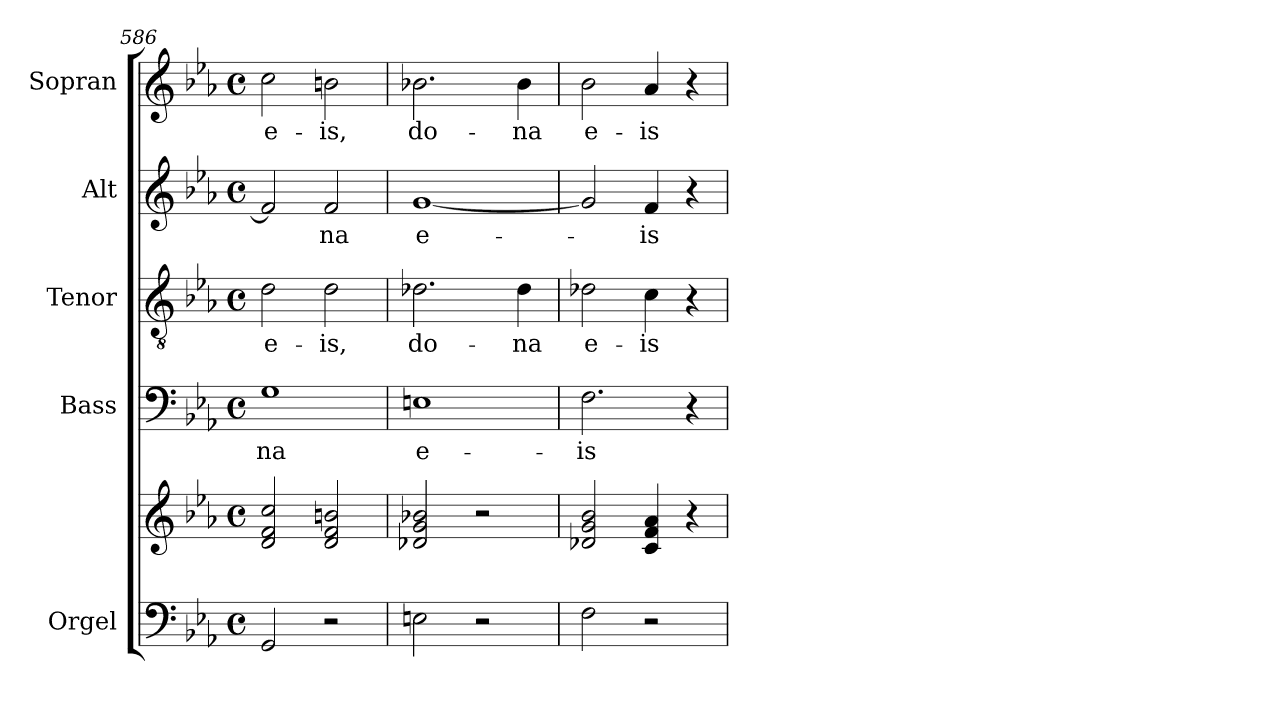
**kern	**kern	**kern	**text	**kern	**text	**kern	**text	**kern	**text
*part5	*part5	*part4	*part4	*part3	*part3	*part2	*part2	*part1	*part1
*staff6	*staff5	*staff4	*staff4	*staff3	*staff3	*staff2	*staff2	*staff1	*staff1
*I"Orgel	*	*I"Bass	*	*I"Tenor	*	*I"Alt	*	*I"Sopran	*
*I'Org.	*	*I'B.	*	*I'T.	*	*I'A.	*	*I'S.	*
*clefF4	*clefG2	*clefF4	*	*clefGv2	*	*clefG2	*	*clefG2	*
*k[b-e-a-]	*k[b-e-a-]	*k[b-e-a-]	*	*k[b-e-a-]	*	*k[b-e-a-]	*	*k[b-e-a-]	*
*E-:	*E-:	*E-:	*	*E-:	*	*E-:	*	*E-:	*
*M4/4	*M4/4	*M4/4	*	*M4/4	*	*M4/4	*	*M4/4	*
*met(c)	*met(c)	*met(c)	*	*met(c)	*	*met(c)	*	*met(c)	*
=586	=586	=586	=586	=586	=586	=586	=586	=586	=586
!	!	!	!LO:LY:b	!	!LO:LY:b	!	!	!	!LO:LY:b
2GG/	2d/ 2f/ 2cc/	1G	-na	2d\	e-	2f/]	.	2cc\	e-
!	!	!	!	!	!LO:LY:b	!	!LO:LY:b	!	!LO:LY:b
2r	2d/ 2f/ 2bn/	.	.	2d\	-is,	2f/	-na	2bn\	-is,
=587	=587	=587	=587	=587	=587	=587	=587	=587	=587
!	!	!	!LO:LY:b	!	!LO:LY:b	!	!LO:LY:b	!	!LO:LY:b
2En\	2d-X/ 2g/ 2b-X/	1En	e-	2.d-X\	do-	[1g	e-	2.b-X\	do-
2r	2r	.	.	.	.	.	.	.	.
!	!	!	!	!	!LO:LY:b	!	!	!	!LO:LY:b
.	.	.	.	4d-\	-na	.	.	4b-\	-na
=588	=588	=588	=588	=588	=588	=588	=588	=588	=588
!	!	!	!LO:LY:b	!	!LO:LY:b	!	!	!	!LO:LY:b
2F\	2d-X/ 2g/ 2b-/	2.F\	-is	2d-X\	e-	2g/]	.	2b-\	e-
!	!	!	!	!	!LO:LY:b	!	!LO:LY:b	!	!LO:LY:b
2r	4c/ 4f/ 4a-/	.	.	4c\	-is	4f/	-is	4a-/	-is
.	4r	4r	.	4r	.	4r	.	4r	.
=	=	=	=	=	=	=	=	=	=
*-	*-	*-	*-	*-	*-	*-	*-	*-	*-
